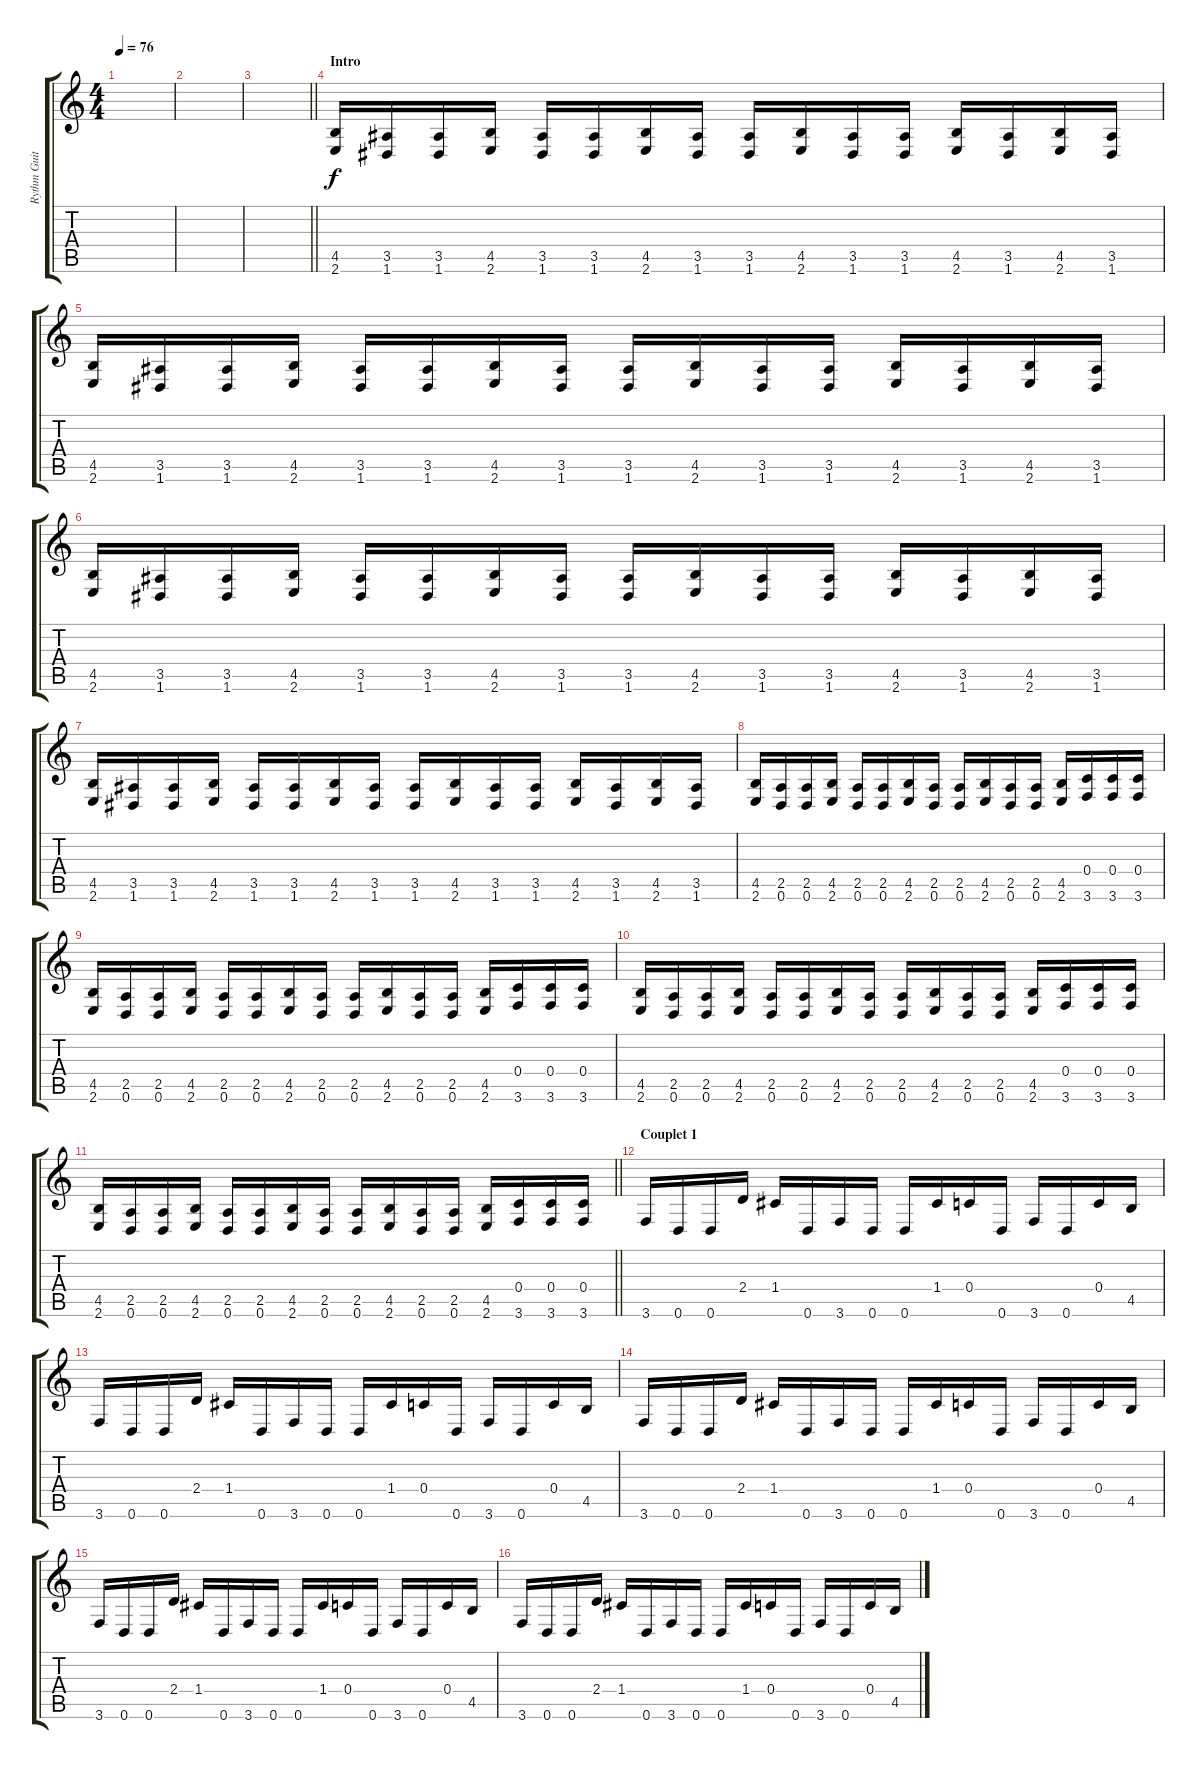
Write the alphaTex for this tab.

\track ("Rythm Guitar" "Rythm Guit") {instrument distortionguitar}
\staff {score tabs}
\tuning (D4 A3 F3 C3 G2 D2) {hide}
\ts (4 4)
\tempo 76
\clef g2
\ks c
|
|
\barLineRight lightlight
|
\section ("" "Intro")
(4.5 2.6).16 (3.5 1.6).16 (3.5 1.6).16 (4.5 2.6).16 (3.5 1.6).16 (3.5 1.6).16 (4.5 2.6).16 (3.5 1.6).16 (3.5 1.6).16 (4.5 2.6).16 (3.5 1.6).16 (3.5 1.6).16 (4.5 2.6).16 (3.5 1.6).16 (4.5 2.6).16 (3.5 1.6).16 |
(4.5 2.6).16 (3.5 1.6).16 (3.5 1.6).16 (4.5 2.6).16 (3.5 1.6).16 (3.5 1.6).16 (4.5 2.6).16 (3.5 1.6).16 (3.5 1.6).16 (4.5 2.6).16 (3.5 1.6).16 (3.5 1.6).16 (4.5 2.6).16 (3.5 1.6).16 (4.5 2.6).16 (3.5 1.6).16 |
(4.5 2.6).16 (3.5 1.6).16 (3.5 1.6).16 (4.5 2.6).16 (3.5 1.6).16 (3.5 1.6).16 (4.5 2.6).16 (3.5 1.6).16 (3.5 1.6).16 (4.5 2.6).16 (3.5 1.6).16 (3.5 1.6).16 (4.5 2.6).16 (3.5 1.6).16 (4.5 2.6).16 (3.5 1.6).16 |
(4.5 2.6).16 (3.5 1.6).16 (3.5 1.6).16 (4.5 2.6).16 (3.5 1.6).16 (3.5 1.6).16 (4.5 2.6).16 (3.5 1.6).16 (3.5 1.6).16 (4.5 2.6).16 (3.5 1.6).16 (3.5 1.6).16 (4.5 2.6).16 (3.5 1.6).16 (4.5 2.6).16 (3.5 1.6).16 |
(4.5 2.6).16 (2.5 0.6).16 (2.5 0.6).16 (4.5 2.6).16 (2.5 0.6).16 (2.5 0.6).16 (4.5 2.6).16 (2.5 0.6).16 (2.5 0.6).16 (4.5 2.6).16 (2.5 0.6).16 (2.5 0.6).16 (4.5 2.6).16 (0.4 3.6).16 (0.4 3.6).16 (0.4 3.6).16 |
(4.5 2.6).16 (2.5 0.6).16 (2.5 0.6).16 (4.5 2.6).16 (2.5 0.6).16 (2.5 0.6).16 (4.5 2.6).16 (2.5 0.6).16 (2.5 0.6).16 (4.5 2.6).16 (2.5 0.6).16 (2.5 0.6).16 (4.5 2.6).16 (0.4 3.6).16 (0.4 3.6).16 (0.4 3.6).16 |
(4.5 2.6).16 (2.5 0.6).16 (2.5 0.6).16 (4.5 2.6).16 (2.5 0.6).16 (2.5 0.6).16 (4.5 2.6).16 (2.5 0.6).16 (2.5 0.6).16 (4.5 2.6).16 (2.5 0.6).16 (2.5 0.6).16 (4.5 2.6).16 (0.4 3.6).16 (0.4 3.6).16 (0.4 3.6).16 |
\barLineRight lightlight
(4.5 2.6).16 (2.5 0.6).16 (2.5 0.6).16 (4.5 2.6).16 (2.5 0.6).16 (2.5 0.6).16 (4.5 2.6).16 (2.5 0.6).16 (2.5 0.6).16 (4.5 2.6).16 (2.5 0.6).16 (2.5 0.6).16 (4.5 2.6).16 (0.4 3.6).16 (0.4 3.6).16 (0.4 3.6).16 |
\section ("" "Couplet 1")
3.6.16 0.6.16 0.6.16 2.4.16 1.4.16 0.6.16 3.6.16 0.6.16 0.6.16 1.4.16 0.4.16 0.6.16 3.6.16 0.6.16 0.4.16 4.5.16 |
3.6.16 0.6.16 0.6.16 2.4.16 1.4.16 0.6.16 3.6.16 0.6.16 0.6.16 1.4.16 0.4.16 0.6.16 3.6.16 0.6.16 0.4.16 4.5.16 |
3.6.16 0.6.16 0.6.16 2.4.16 1.4.16 0.6.16 3.6.16 0.6.16 0.6.16 1.4.16 0.4.16 0.6.16 3.6.16 0.6.16 0.4.16 4.5.16 |
3.6.16 0.6.16 0.6.16 2.4.16 1.4.16 0.6.16 3.6.16 0.6.16 0.6.16 1.4.16 0.4.16 0.6.16 3.6.16 0.6.16 0.4.16 4.5.16 |
3.6.16 0.6.16 0.6.16 2.4.16 1.4.16 0.6.16 3.6.16 0.6.16 0.6.16 1.4.16 0.4.16 0.6.16 3.6.16 0.6.16 0.4.16 4.5.16
